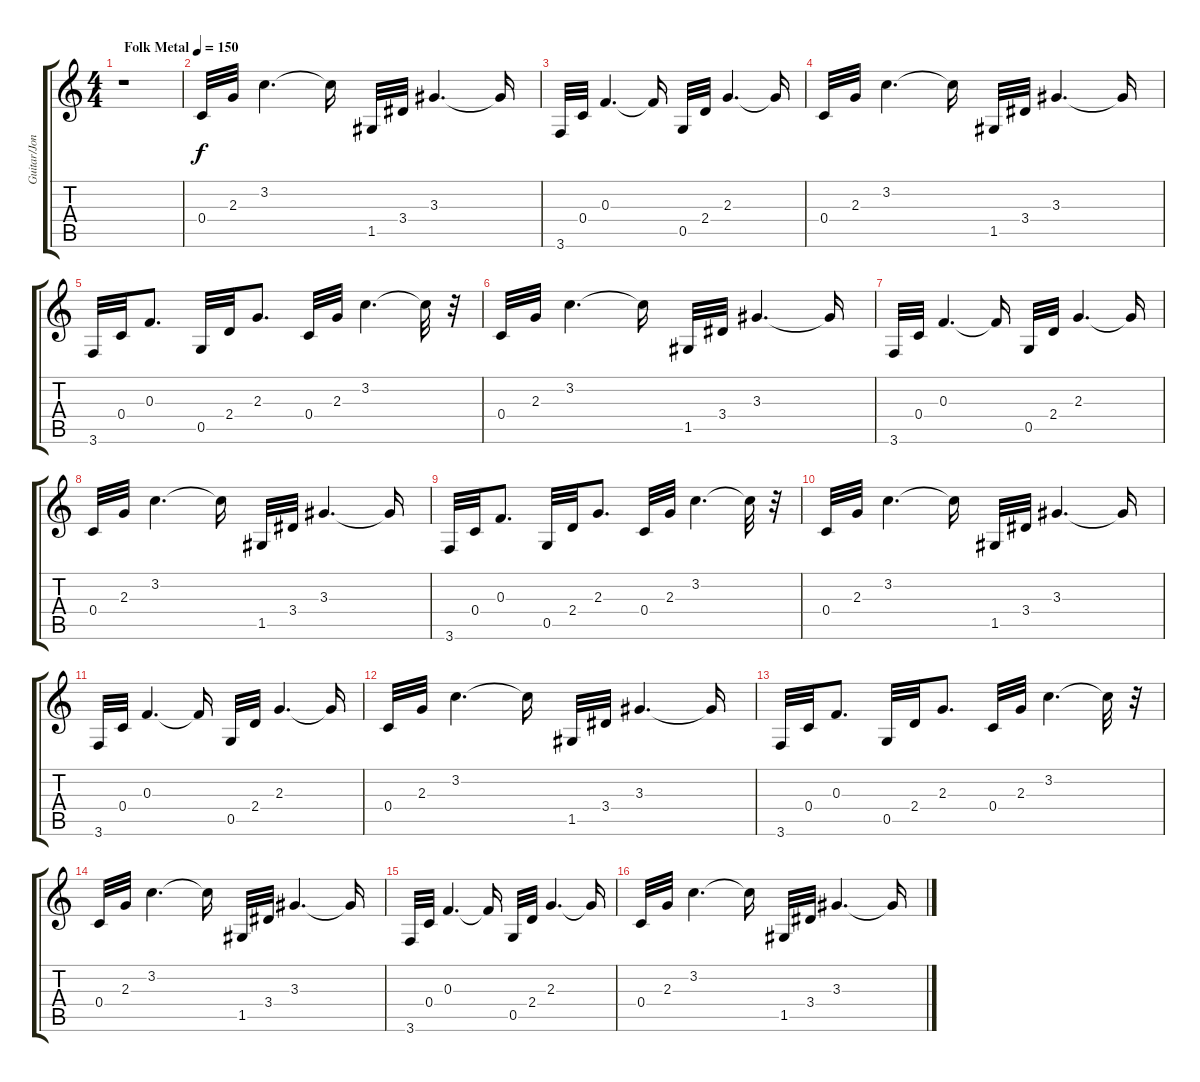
\track ("Guitar/Jonne " "Guitar/Jon") {instrument acousticguitarnylon}
\staff {score tabs}
\tuning (D4 A3 F3 C3 G2 D2) {hide}
\ts (4 4)
\tempo (150 "Folk Metal")
\clef g2
\ks c
r.1{dy f instrument acousticguitarnylon} |
0.4.32 2.3.32 3.2.4{d} 3.2{t}.16 1.5.32 3.4.32 3.3.4{d} 3.3{t}.16 |
3.6.32 0.4.32 0.3.4{d} 0.3{t}.16 0.5.32 2.4.32 2.3.4{d} 2.3{t}.16 |
0.4.32 2.3.32 3.2.4{d} 3.2{t}.16 1.5.32 3.4.32 3.3.4{d} 3.3{t}.16 |
3.6.32 0.4.32 0.3.8{d} 0.5.32 2.4.32 2.3.8{d} 0.4.32 2.3.32 3.2.4{d} 3.2{t}.32 r.32 |
0.4.32 2.3.32 3.2.4{d} 3.2{t}.16 1.5.32 3.4.32 3.3.4{d} 3.3{t}.16 |
3.6.32 0.4.32 0.3.4{d} 0.3{t}.16 0.5.32 2.4.32 2.3.4{d} 2.3{t}.16 |
0.4.32 2.3.32 3.2.4{d} 3.2{t}.16 1.5.32 3.4.32 3.3.4{d} 3.3{t}.16 |
3.6.32 0.4.32 0.3.8{d} 0.5.32 2.4.32 2.3.8{d} 0.4.32 2.3.32 3.2.4{d} 3.2{t}.32 r.32 |
0.4.32 2.3.32 3.2.4{d} 3.2{t}.16 1.5.32 3.4.32 3.3.4{d} 3.3{t}.16 |
3.6.32 0.4.32 0.3.4{d} 0.3{t}.16 0.5.32 2.4.32 2.3.4{d} 2.3{t}.16 |
0.4.32 2.3.32 3.2.4{d} 3.2{t}.16 1.5.32 3.4.32 3.3.4{d} 3.3{t}.16 |
3.6.32 0.4.32 0.3.8{d} 0.5.32 2.4.32 2.3.8{d} 0.4.32 2.3.32 3.2.4{d} 3.2{t}.32 r.32 |
0.4.32 2.3.32 3.2.4{d} 3.2{t}.16 1.5.32 3.4.32 3.3.4{d} 3.3{t}.16 |
3.6.32 0.4.32 0.3.4{d} 0.3{t}.16 0.5.32 2.4.32 2.3.4{d} 2.3{t}.16 |
0.4.32 2.3.32 3.2.4{d} 3.2{t}.16 1.5.32 3.4.32 3.3.4{d} 3.3{t}.16
